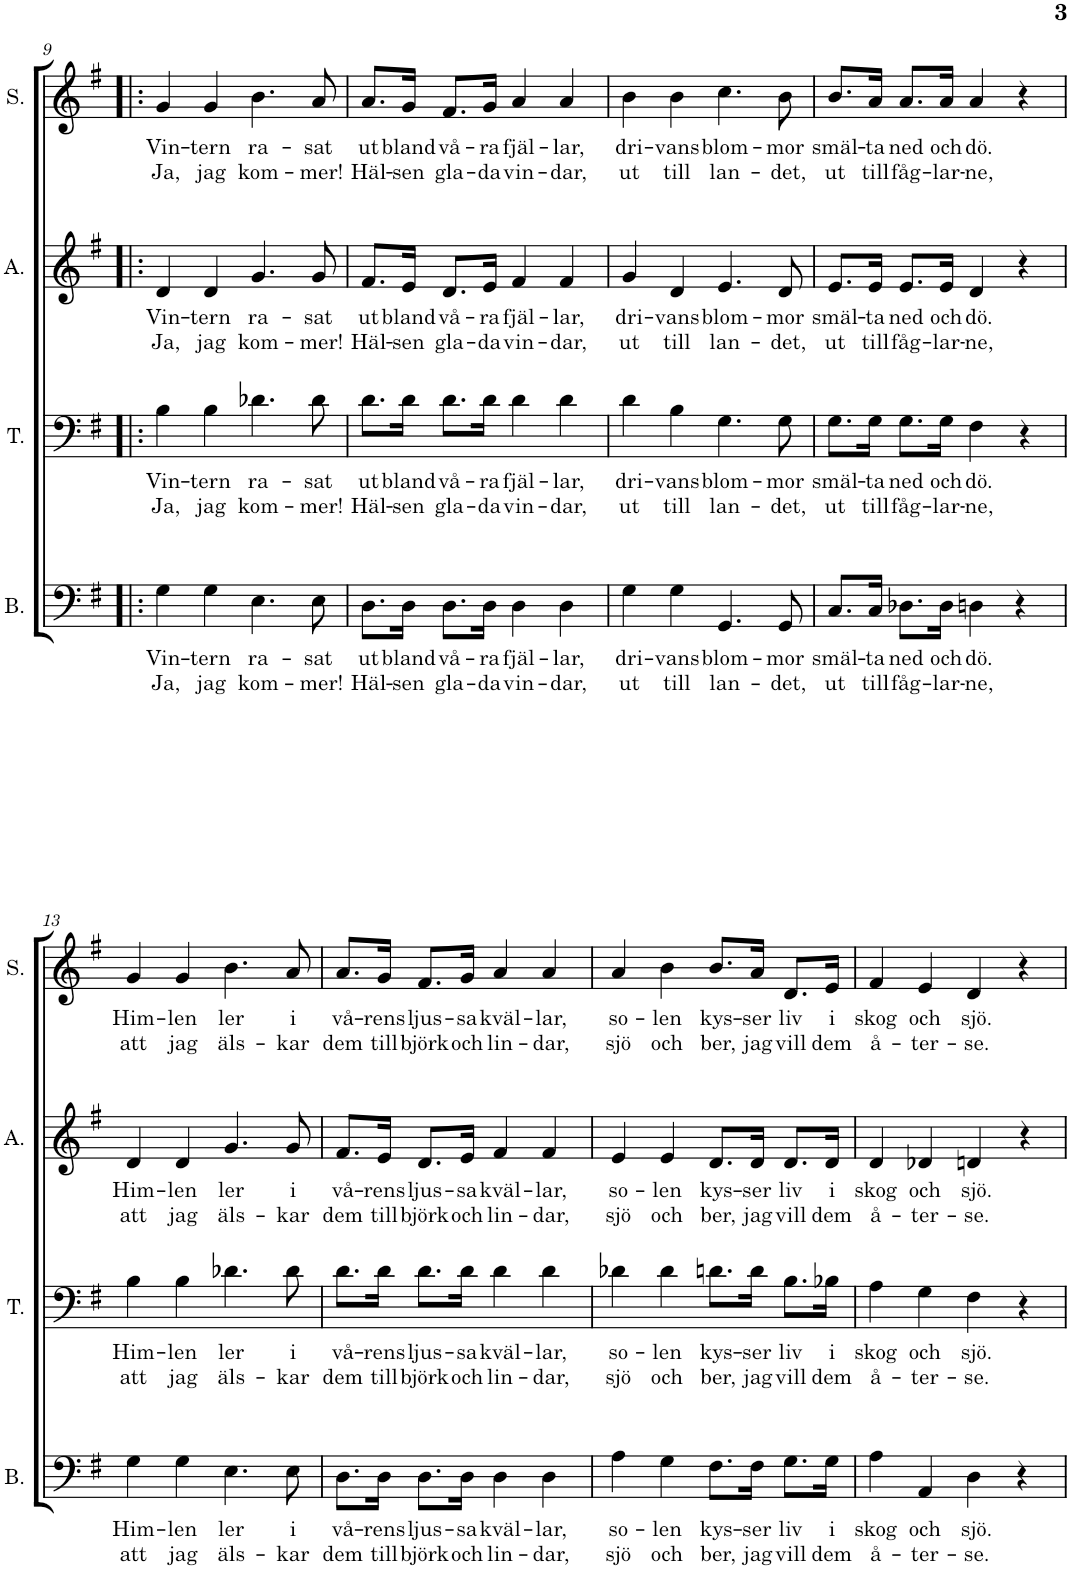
**kern	**text	**text	**kern	**text	**text	**kern	**text	**text	**kern	**text	**text
*part4	*part4	*part4	*part3	*part3	*part3	*part2	*part2	*part2	*part1	*part1	*part1
*staff4	*staff4	*staff4	*staff3	*staff3	*staff3	*staff2	*staff2	*staff2	*staff1	*staff1	*staff1
*I"Bass	*	*	*I"Tenor	*	*	*I"Alto	*	*	*I"Soprano	*	*
*I'B.	*	*	*I'T.	*	*	*I'A.	*	*	*I'S.	*	*
!!LO:PB:g=z
*clefF4	*	*	*clefF4	*	*	*clefG2	*	*	*clefG2	*	*
*k[f#]	*	*	*k[f#]	*	*	*k[f#]	*	*	*k[f#]	*	*
*M4/4	*	*	*M4/4	*	*	*M4/4	*	*	*M4/4	*	*
*met(c)	*	*	*met(c)	*	*	*met(c)	*	*	*met(c)	*	*
=9!|:	=9!|:	=9!|:	=9!|:	=9!|:	=9!|:	=9!|:	=9!|:	=9!|:	=9!|:	=9!|:	=9!|:
!	!LO:LY:b	!LO:LY:b	!	!LO:LY:b	!LO:LY:b	!	!LO:LY:b	!LO:LY:b	!	!LO:LY:b	!LO:LY:b
4G\	Vin-	Ja,	4B\	Vin-	Ja,	4d/	Vin-	Ja,	4g/	Vin-	Ja,
!	!LO:LY:b	!LO:LY:b	!	!LO:LY:b	!LO:LY:b	!	!LO:LY:b	!LO:LY:b	!	!LO:LY:b	!LO:LY:b
4G\	-tern	jag	4B\	-tern	jag	4d/	-tern	jag	4g/	-tern	jag
!	!LO:LY:b	!LO:LY:b	!	!LO:LY:b	!LO:LY:b	!	!LO:LY:b	!LO:LY:b	!	!LO:LY:b	!LO:LY:b
4.E\	ra-	kom-	4.d-X\	ra-	kom-	4.g/	ra-	kom-	4.b\	ra-	kom-
!	!LO:LY:b	!LO:LY:b	!	!LO:LY:b	!LO:LY:b	!	!LO:LY:b	!LO:LY:b	!	!LO:LY:b	!LO:LY:b
8E\	-sat	-mer!	8d-\	-sat	-mer!	8g/	-sat	-mer!	8a/	-sat	-mer!
=10	=10	=10	=10	=10	=10	=10	=10	=10	=10	=10	=10
!	!LO:LY:b	!LO:LY:b	!	!LO:LY:b	!LO:LY:b	!	!LO:LY:b	!LO:LY:b	!	!LO:LY:b	!LO:LY:b
8.D\L	ut	Häl-	8.d\L	ut	Häl-	8.f#/L	ut	Häl-	8.a/L	ut	Häl-
!	!LO:LY:b	!LO:LY:b	!	!LO:LY:b	!LO:LY:b	!	!LO:LY:b	!LO:LY:b	!	!LO:LY:b	!LO:LY:b
16D\Jk	bland	-sen	16d\Jk	bland	-sen	16e/Jk	bland	-sen	16g/Jk	bland	-sen
!	!LO:LY:b	!LO:LY:b	!	!LO:LY:b	!LO:LY:b	!	!LO:LY:b	!LO:LY:b	!	!LO:LY:b	!LO:LY:b
8.D\L	vå-	gla-	8.d\L	vå-	gla-	8.d/L	vå-	gla-	8.f#/L	vå-	gla-
!	!LO:LY:b	!LO:LY:b	!	!LO:LY:b	!LO:LY:b	!	!LO:LY:b	!LO:LY:b	!	!LO:LY:b	!LO:LY:b
16D\Jk	-ra	-da	16d\Jk	-ra	-da	16e/Jk	-ra	-da	16g/Jk	-ra	-da
!	!LO:LY:b	!LO:LY:b	!	!LO:LY:b	!LO:LY:b	!	!LO:LY:b	!LO:LY:b	!	!LO:LY:b	!LO:LY:b
4D\	fjäl-	vin-	4d\	fjäl-	vin-	4f#/	fjäl-	vin-	4a/	fjäl-	vin-
!	!LO:LY:b	!LO:LY:b	!	!LO:LY:b	!LO:LY:b	!	!LO:LY:b	!LO:LY:b	!	!LO:LY:b	!LO:LY:b
4D\	-lar,	-dar,	4d\	-lar,	-dar,	4f#/	-lar,	-dar,	4a/	-lar,	-dar,
=11	=11	=11	=11	=11	=11	=11	=11	=11	=11	=11	=11
!	!LO:LY:b	!LO:LY:b	!	!LO:LY:b	!LO:LY:b	!	!LO:LY:b	!LO:LY:b	!	!LO:LY:b	!LO:LY:b
4G\	dri-	ut	4d\	dri-	ut	4g/	dri-	ut	4b\	dri-	ut
!	!LO:LY:b	!LO:LY:b	!	!LO:LY:b	!LO:LY:b	!	!LO:LY:b	!LO:LY:b	!	!LO:LY:b	!LO:LY:b
4G\	-vans	till	4B\	-vans	till	4d/	-vans	till	4b\	-vans	till
!	!LO:LY:b	!LO:LY:b	!	!LO:LY:b	!LO:LY:b	!	!LO:LY:b	!LO:LY:b	!	!LO:LY:b	!LO:LY:b
4.GG/	blom-	lan-	4.G\	blom-	lan-	4.e/	blom-	lan-	4.cc\	blom-	lan-
!	!LO:LY:b	!LO:LY:b	!	!LO:LY:b	!LO:LY:b	!	!LO:LY:b	!LO:LY:b	!	!LO:LY:b	!LO:LY:b
8GG/	-mor	-det,	8G\	-mor	-det,	8d/	-mor	-det,	8b\	-mor	-det,
=12	=12	=12	=12	=12	=12	=12	=12	=12	=12	=12	=12
!	!LO:LY:b	!LO:LY:b	!	!LO:LY:b	!LO:LY:b	!	!LO:LY:b	!LO:LY:b	!	!LO:LY:b	!LO:LY:b
8.C/L	smäl-	ut	8.G\L	smäl-	ut	8.e/L	smäl-	ut	8.b/L	smäl-	ut
!	!LO:LY:b	!LO:LY:b	!	!LO:LY:b	!LO:LY:b	!	!LO:LY:b	!LO:LY:b	!	!LO:LY:b	!LO:LY:b
16C/Jk	-ta	till	16G\Jk	-ta	till	16e/Jk	-ta	till	16a/Jk	-ta	till
!	!LO:LY:b	!LO:LY:b	!	!LO:LY:b	!LO:LY:b	!	!LO:LY:b	!LO:LY:b	!	!LO:LY:b	!LO:LY:b
8.D-X\L	ned	fåg-	8.G\L	ned	fåg-	8.e/L	ned	fåg-	8.a/L	ned	fåg-
!	!LO:LY:b	!LO:LY:b	!	!LO:LY:b	!LO:LY:b	!	!LO:LY:b	!LO:LY:b	!	!LO:LY:b	!LO:LY:b
16D-\Jk	och	-lar-	16G\Jk	och	-lar-	16e/Jk	och	-lar-	16a/Jk	och	-lar-
!	!LO:LY:b	!LO:LY:b	!	!LO:LY:b	!LO:LY:b	!	!LO:LY:b	!LO:LY:b	!	!LO:LY:b	!LO:LY:b
4Dn\	dö.	-ne,	4F#\	dö.	-ne,	4d/	dö.	-ne,	4a/	dö.	-ne,
4r	.	.	4r	.	.	4r	.	.	4r	.	.
!!LO:LB:g=z
=13	=13	=13	=13	=13	=13	=13	=13	=13	=13	=13	=13
!	!LO:LY:b	!LO:LY:b	!	!LO:LY:b	!LO:LY:b	!	!LO:LY:b	!LO:LY:b	!	!LO:LY:b	!LO:LY:b
4G\	Him-	att	4B\	Him-	att	4d/	Him-	att	4g/	Him-	att
!	!LO:LY:b	!LO:LY:b	!	!LO:LY:b	!LO:LY:b	!	!LO:LY:b	!LO:LY:b	!	!LO:LY:b	!LO:LY:b
4G\	-len	jag	4B\	-len	jag	4d/	-len	jag	4g/	-len	jag
!	!LO:LY:b	!LO:LY:b	!	!LO:LY:b	!LO:LY:b	!	!LO:LY:b	!LO:LY:b	!	!LO:LY:b	!LO:LY:b
4.E\	ler	äls-	4.d-X\	ler	äls-	4.g/	ler	äls-	4.b\	ler	äls-
!	!LO:LY:b	!LO:LY:b	!	!LO:LY:b	!LO:LY:b	!	!LO:LY:b	!LO:LY:b	!	!LO:LY:b	!LO:LY:b
8E\	i	-kar	8d-\	i	-kar	8g/	i	-kar	8a/	i	-kar
=14	=14	=14	=14	=14	=14	=14	=14	=14	=14	=14	=14
!	!LO:LY:b	!LO:LY:b	!	!LO:LY:b	!LO:LY:b	!	!LO:LY:b	!LO:LY:b	!	!LO:LY:b	!LO:LY:b
8.D\L	vå-	dem	8.d\L	vå-	dem	8.f#/L	vå-	dem	8.a/L	vå-	dem
!	!LO:LY:b	!LO:LY:b	!	!LO:LY:b	!LO:LY:b	!	!LO:LY:b	!LO:LY:b	!	!LO:LY:b	!LO:LY:b
16D\Jk	-rens	till	16d\Jk	-rens	till	16e/Jk	-rens	till	16g/Jk	-rens	till
!	!LO:LY:b	!LO:LY:b	!	!LO:LY:b	!LO:LY:b	!	!LO:LY:b	!LO:LY:b	!	!LO:LY:b	!LO:LY:b
8.D\L	ljus-	björk	8.d\L	ljus-	björk	8.d/L	ljus-	björk	8.f#/L	ljus-	björk
!	!LO:LY:b	!LO:LY:b	!	!LO:LY:b	!LO:LY:b	!	!LO:LY:b	!LO:LY:b	!	!LO:LY:b	!LO:LY:b
16D\Jk	-sa	och	16d\Jk	-sa	och	16e/Jk	-sa	och	16g/Jk	-sa	och
!	!LO:LY:b	!LO:LY:b	!	!LO:LY:b	!LO:LY:b	!	!LO:LY:b	!LO:LY:b	!	!LO:LY:b	!LO:LY:b
4D\	kväl-	lin-	4d\	kväl-	lin-	4f#/	kväl-	lin-	4a/	kväl-	lin-
!	!LO:LY:b	!LO:LY:b	!	!LO:LY:b	!LO:LY:b	!	!LO:LY:b	!LO:LY:b	!	!LO:LY:b	!LO:LY:b
4D\	-lar,	-dar,	4d\	-lar,	-dar,	4f#/	-lar,	-dar,	4a/	-lar,	-dar,
=15	=15	=15	=15	=15	=15	=15	=15	=15	=15	=15	=15
!	!LO:LY:b	!LO:LY:b	!	!LO:LY:b	!LO:LY:b	!	!LO:LY:b	!LO:LY:b	!	!LO:LY:b	!LO:LY:b
4A\	so-	sjö	4d-X\	so-	sjö	4e/	so-	sjö	4a/	so-	sjö
!	!LO:LY:b	!LO:LY:b	!	!LO:LY:b	!LO:LY:b	!	!LO:LY:b	!LO:LY:b	!	!LO:LY:b	!LO:LY:b
4G\	-len	och	4d-\	-len	och	4e/	-len	och	4b\	-len	och
!	!LO:LY:b	!LO:LY:b	!	!LO:LY:b	!LO:LY:b	!	!LO:LY:b	!LO:LY:b	!	!LO:LY:b	!LO:LY:b
8.F#\L	kys-	ber,	8.dn\L	kys-	ber,	8.d/L	kys-	ber,	8.b/L	kys-	ber,
!	!LO:LY:b	!LO:LY:b	!	!LO:LY:b	!LO:LY:b	!	!LO:LY:b	!LO:LY:b	!	!LO:LY:b	!LO:LY:b
16F#\Jk	-ser	jag	16d\Jk	-ser	jag	16d/Jk	-ser	jag	16a/Jk	-ser	jag
!	!LO:LY:b	!LO:LY:b	!	!LO:LY:b	!LO:LY:b	!	!LO:LY:b	!LO:LY:b	!	!LO:LY:b	!LO:LY:b
8.G\L	liv	vill	8.B\L	liv	vill	8.d/L	liv	vill	8.d/L	liv	vill
!	!LO:LY:b	!LO:LY:b	!	!LO:LY:b	!LO:LY:b	!	!LO:LY:b	!LO:LY:b	!	!LO:LY:b	!LO:LY:b
16G\Jk	i	dem	16B-X\Jk	i	dem	16d/Jk	i	dem	16e/Jk	i	dem
=16	=16	=16	=16	=16	=16	=16	=16	=16	=16	=16	=16
!	!LO:LY:b	!LO:LY:b	!	!LO:LY:b	!LO:LY:b	!	!LO:LY:b	!LO:LY:b	!	!LO:LY:b	!LO:LY:b
4A\	skog	å-	4A\	skog	å-	4d/	skog	å-	4f#/	skog	å-
!	!LO:LY:b	!LO:LY:b	!	!LO:LY:b	!LO:LY:b	!	!LO:LY:b	!LO:LY:b	!	!LO:LY:b	!LO:LY:b
4AA/	och	-ter-	4G\	och	-ter-	4d-X/	och	-ter-	4e/	och	-ter-
!	!LO:LY:b	!LO:LY:b	!	!LO:LY:b	!LO:LY:b	!	!LO:LY:b	!LO:LY:b	!	!LO:LY:b	!LO:LY:b
4D\	sjö.	-se.	4F#\	sjö.	-se.	4dn/	sjö.	-se.	4d/	sjö.	-se.
4r	.	.	4r	.	.	4r	.	.	4r	.	.
=	=	=	=	=	=	=	=	=	=	=	=
*-	*-	*-	*-	*-	*-	*-	*-	*-	*-	*-	*-
